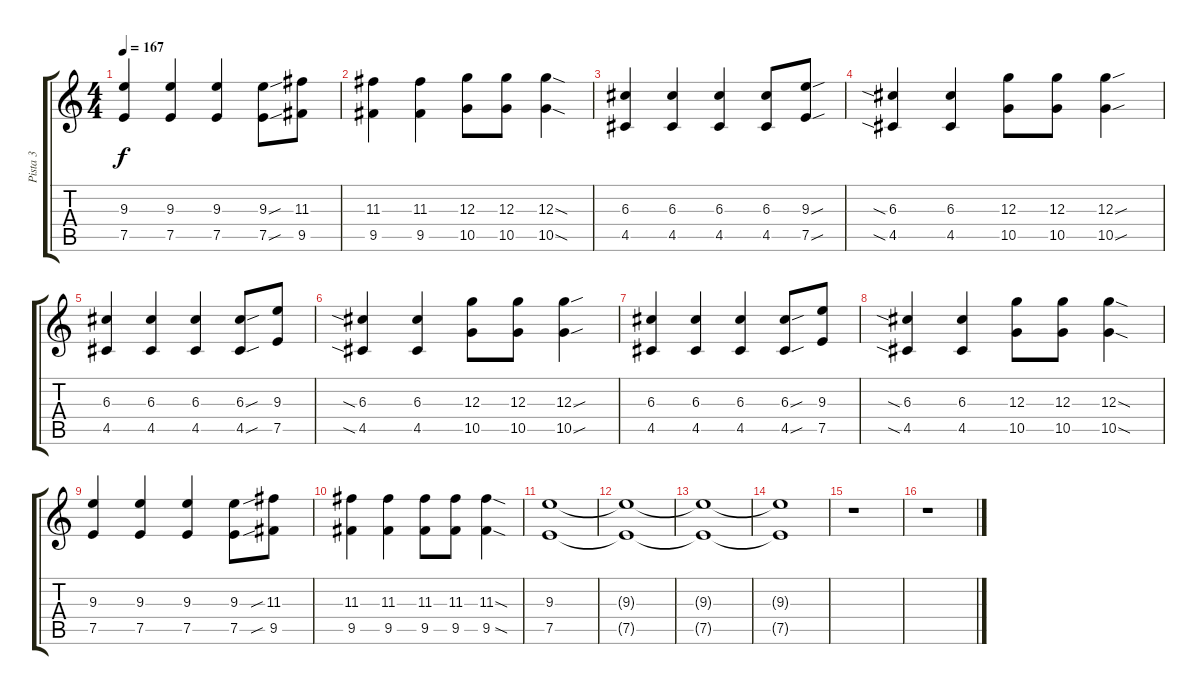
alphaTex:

\track ("Pista 3" "Pista 3") {instrument distortionguitar}
\staff {score tabs}
\tuning (E4 B3 G3 D3 A2 E2) {hide}
\ts (4 4)
\tempo 167
\clef g2
\ks c
(9.3 7.5).4{dy f} (9.3 7.5).4 (9.3 7.5).4 (9.3{sou} 7.5{sou}).8 (11.3 9.5).8 |
(11.3 9.5).4 (11.3 9.5).4 (12.3 10.5).8 (12.3 10.5).8 (12.3{sod} 10.5{sod}).4 |
(6.3 4.5).4 (6.3 4.5).4 (6.3 4.5).4 (6.3 4.5).8 (9.3{sou} 7.5{sou}).8 |
(6.3{sia} 4.5{sia}).4 (6.3 4.5).4 (12.3 10.5).8 (12.3 10.5).8 (12.3{sou} 10.5{sou}).4 |
(6.3 4.5).4 (6.3 4.5).4 (6.3 4.5).4 (6.3{sou} 4.5{sou}).8 (9.3 7.5).8 |
(6.3{sia} 4.5{sia}).4 (6.3 4.5).4 (12.3 10.5).8 (12.3 10.5).8 (12.3{sou} 10.5{sou}).4 |
(6.3 4.5).4 (6.3 4.5).4 (6.3 4.5).4 (6.3{sou} 4.5{sou}).8 (9.3 7.5).8 |
(6.3{sia} 4.5{sia}).4 (6.3 4.5).4 (12.3 10.5).8 (12.3 10.5).8 (12.3{sod} 10.5{sod}).4 |
(9.3 7.5).4 (9.3 7.5).4 (9.3 7.5).4 (9.3 7.5).8 (11.3{sib} 9.5{sib}).8 |
(11.3 9.5).4 (11.3 9.5).4 (11.3 9.5).8 (11.3 9.5).8 (11.3{sod} 9.5{sod}).4 |
(9.3 7.5).1 |
(9.3{t} 7.5{t}).1 |
(9.3{t} 7.5{t}).1 |
(9.3{t} 7.5{t}).1 |
r.1 |
r.1
